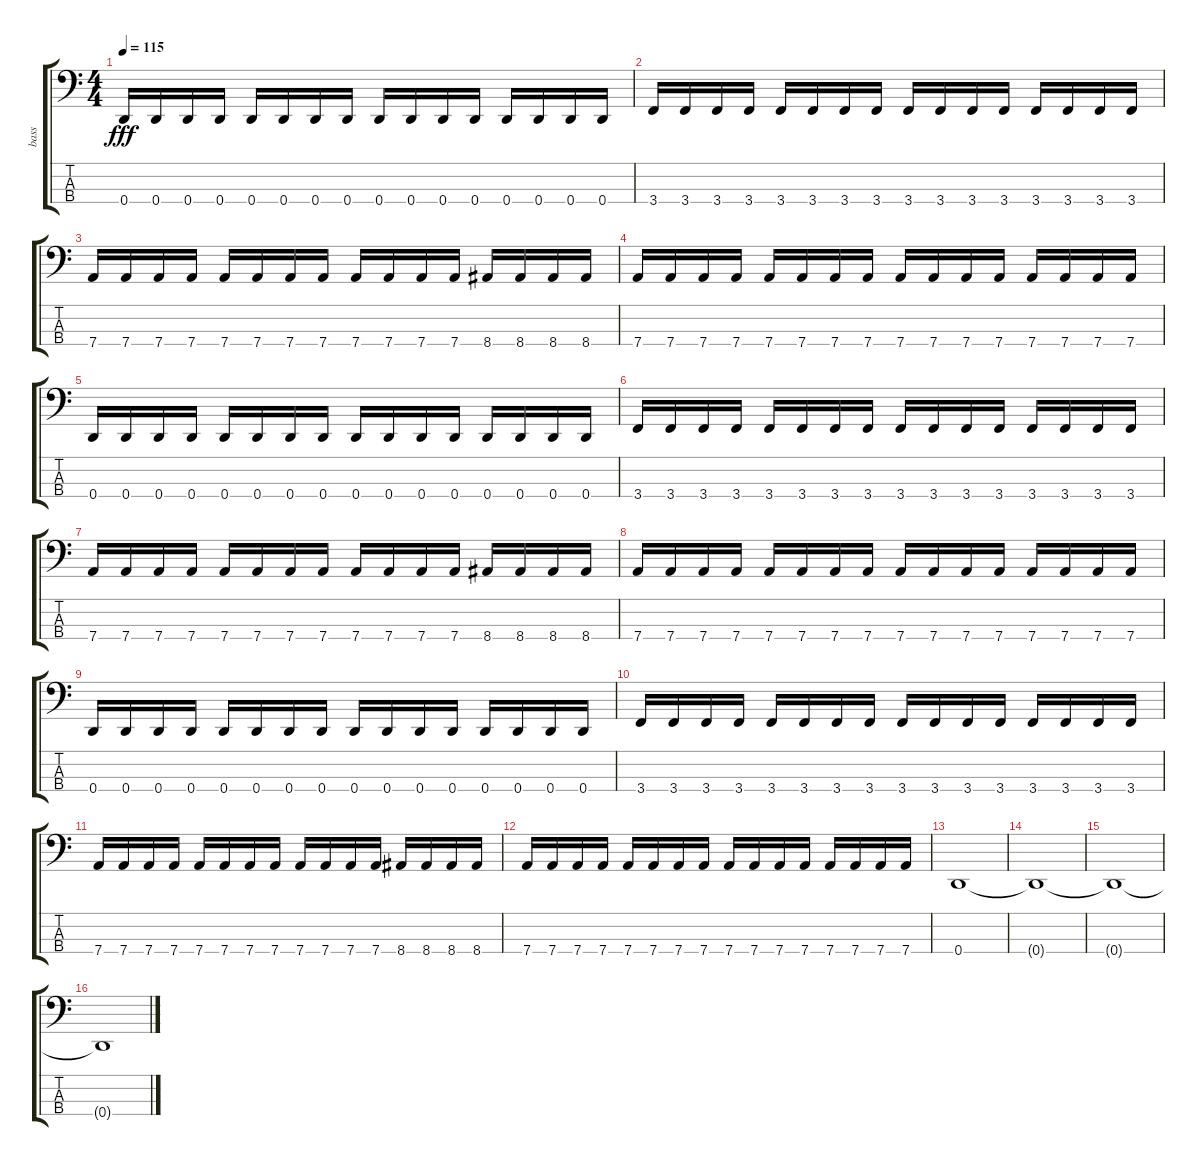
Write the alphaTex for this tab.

\track ("bass" "bass") {instrument electricbassfinger}
\staff {score tabs}
\tuning (F2 C2 G1 D1) {hide}
\ts (4 4)
\tempo 115
\clef f4
\ks c
0.4.16{dy fff} 0.4.16 0.4.16 0.4.16 0.4.16 0.4.16 0.4.16 0.4.16 0.4.16 0.4.16 0.4.16 0.4.16 0.4.16 0.4.16 0.4.16 0.4.16 |
3.4.16 3.4.16 3.4.16 3.4.16 3.4.16 3.4.16 3.4.16 3.4.16 3.4.16 3.4.16 3.4.16 3.4.16 3.4.16 3.4.16 3.4.16 3.4.16 |
7.4.16 7.4.16 7.4.16 7.4.16 7.4.16 7.4.16 7.4.16 7.4.16 7.4.16 7.4.16 7.4.16 7.4.16 8.4.16 8.4.16 8.4.16 8.4.16 |
7.4.16 7.4.16 7.4.16 7.4.16 7.4.16 7.4.16 7.4.16 7.4.16 7.4.16 7.4.16 7.4.16 7.4.16 7.4.16 7.4.16 7.4.16 7.4.16 |
0.4.16 0.4.16 0.4.16 0.4.16 0.4.16 0.4.16 0.4.16 0.4.16 0.4.16 0.4.16 0.4.16 0.4.16 0.4.16 0.4.16 0.4.16 0.4.16 |
3.4.16 3.4.16 3.4.16 3.4.16 3.4.16 3.4.16 3.4.16 3.4.16 3.4.16 3.4.16 3.4.16 3.4.16 3.4.16 3.4.16 3.4.16 3.4.16 |
7.4.16 7.4.16 7.4.16 7.4.16 7.4.16 7.4.16 7.4.16 7.4.16 7.4.16 7.4.16 7.4.16 7.4.16 8.4.16 8.4.16 8.4.16 8.4.16 |
7.4.16 7.4.16 7.4.16 7.4.16 7.4.16 7.4.16 7.4.16 7.4.16 7.4.16 7.4.16 7.4.16 7.4.16 7.4.16 7.4.16 7.4.16 7.4.16 |
0.4.16 0.4.16 0.4.16 0.4.16 0.4.16 0.4.16 0.4.16 0.4.16 0.4.16 0.4.16 0.4.16 0.4.16 0.4.16 0.4.16 0.4.16 0.4.16 |
3.4.16 3.4.16 3.4.16 3.4.16 3.4.16 3.4.16 3.4.16 3.4.16 3.4.16 3.4.16 3.4.16 3.4.16 3.4.16 3.4.16 3.4.16 3.4.16 |
7.4.16 7.4.16 7.4.16 7.4.16 7.4.16 7.4.16 7.4.16 7.4.16 7.4.16 7.4.16 7.4.16 7.4.16 8.4.16 8.4.16 8.4.16 8.4.16 |
7.4.16 7.4.16 7.4.16 7.4.16 7.4.16 7.4.16 7.4.16 7.4.16 7.4.16 7.4.16 7.4.16 7.4.16 7.4.16 7.4.16 7.4.16 7.4.16 |
0.4.1 |
0.4{t}.1 |
0.4{t}.1 |
0.4{t}.1
